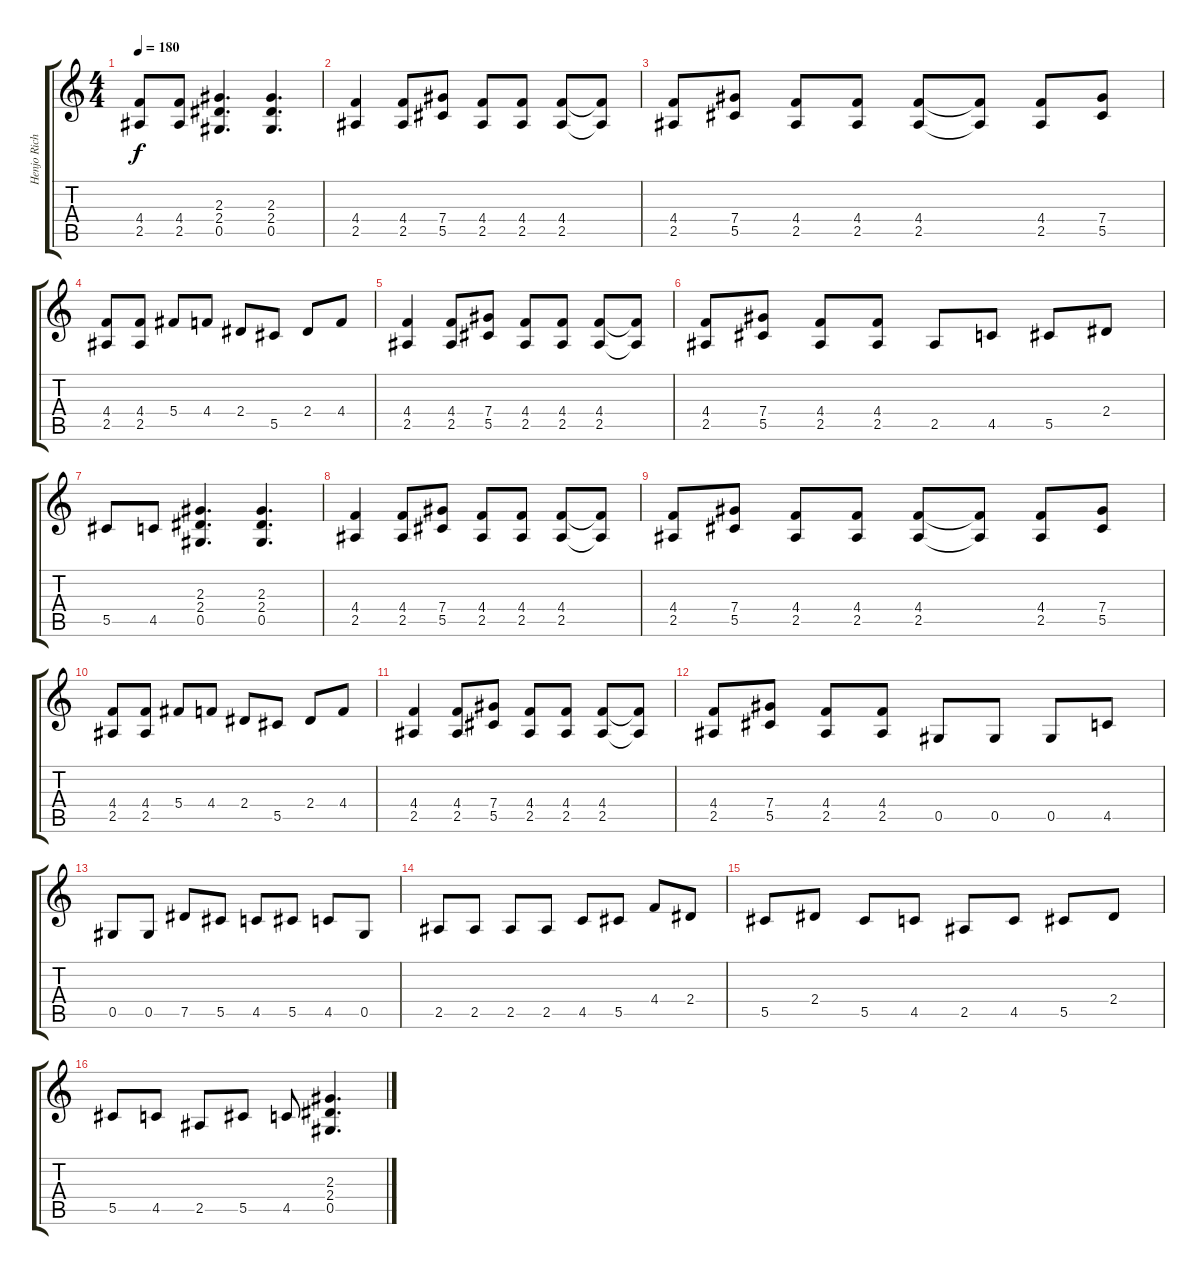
\track ("Henjo Richter" "Henjo Rich") {instrument electricguitarjazz}
\staff {score tabs}
\tuning (Eb4 Bb3 Gb3 Db3 Ab2 Eb2) {hide}
\ts (4 4)
\tempo 180
\clef g2
\ks c
(4.4 2.5).8{dy f} (4.4 2.5).8 (2.3 2.4 0.5).4{d} (2.3 2.4 0.5).4{d} |
(4.4 2.5).4 (4.4 2.5).8 (7.4 5.5).8 (4.4 2.5).8 (4.4 2.5).8 (4.4 2.5).8 (4.4{t} 2.5{t}).8 |
(4.4 2.5).8 (7.4 5.5).8 (4.4 2.5).8 (4.4 2.5).8 (4.4 2.5).8 (4.4{t} 2.5{t}).8 (4.4 2.5).8 (7.4 5.5).8 |
(4.4 2.5).8 (4.4 2.5).8 5.4.8 4.4.8 2.4.8 5.5.8 2.4.8 4.4.8 |
(4.4 2.5).4 (4.4 2.5).8 (7.4 5.5).8 (4.4 2.5).8 (4.4 2.5).8 (4.4 2.5).8 (4.4{t} 2.5{t}).8 |
(4.4 2.5).8 (7.4 5.5).8 (4.4 2.5).8 (4.4 2.5).8 2.5.8 4.5.8 5.5.8 2.4.8 |
5.5.8 4.5.8 (2.3 2.4 0.5).4{d} (2.3 2.4 0.5).4{d} |
(4.4 2.5).4 (4.4 2.5).8 (7.4 5.5).8 (4.4 2.5).8 (4.4 2.5).8 (4.4 2.5).8 (4.4{t} 2.5{t}).8 |
(4.4 2.5).8 (7.4 5.5).8 (4.4 2.5).8 (4.4 2.5).8 (4.4 2.5).8 (4.4{t} 2.5{t}).8 (4.4 2.5).8 (7.4 5.5).8 |
(4.4 2.5).8 (4.4 2.5).8 5.4.8 4.4.8 2.4.8 5.5.8 2.4.8 4.4.8 |
(4.4 2.5).4 (4.4 2.5).8 (7.4 5.5).8 (4.4 2.5).8 (4.4 2.5).8 (4.4 2.5).8 (4.4{t} 2.5{t}).8 |
(4.4 2.5).8 (7.4 5.5).8 (4.4 2.5).8 (4.4 2.5).8 0.5.8 0.5.8 0.5.8 4.5.8 |
0.5.8 0.5.8 7.5.8 5.5.8 4.5.8 5.5.8 4.5.8 0.5.8 |
2.5.8 2.5.8 2.5.8 2.5.8 4.5.8 5.5.8 4.4.8 2.4.8 |
5.5.8 2.4.8 5.5.8 4.5.8 2.5.8 4.5.8 5.5.8 2.4.8 |
5.5.8 4.5.8 2.5.8 5.5.8 4.5.8 (2.3 2.4 0.5).4{d}
